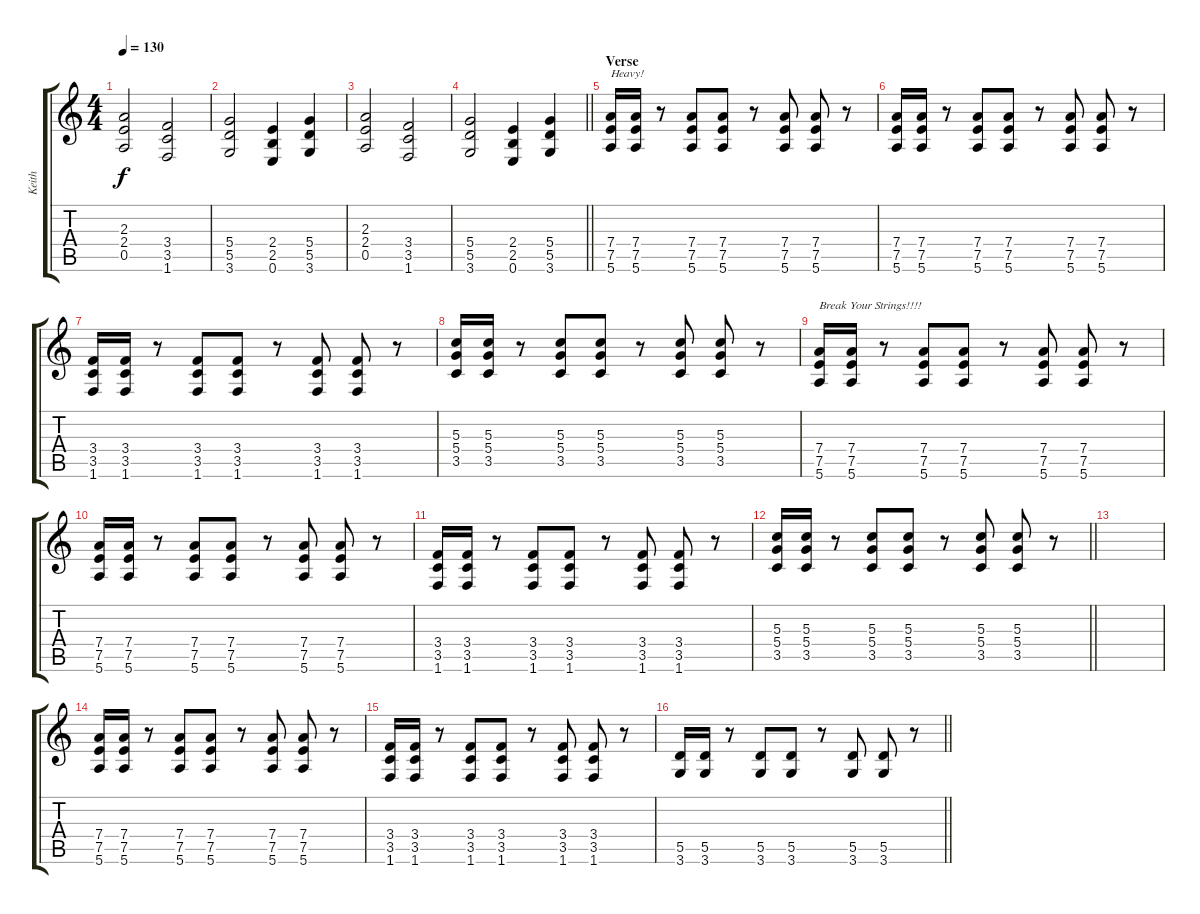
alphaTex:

\track ("Keith" "Keith") {instrument distortionguitar}
\staff {score tabs}
\tuning (E4 B3 G3 D3 A2 E2) {hide}
\ts (4 4)
\tempo 130
\clef g2
\ks c
(2.3 2.4 0.5).2{dy f} (3.4 3.5 1.6).2 |
(5.4 5.5 3.6).2 (2.4 2.5 0.6).4 (5.4 5.5 3.6).4 |
(2.3 2.4 0.5).2 (3.4 3.5 1.6).2 |
\barLineRight lightlight
(5.4 5.5 3.6).2 (2.4 2.5 0.6).4 (5.4 5.5 3.6).4 |
\section ("" "Verse")
(7.4 7.5 5.6).16{txt "Heavy!" volume 13} (7.4 7.5 5.6).16 r.8 (7.4 7.5 5.6).8 (7.4 7.5 5.6).8 r.8 (7.4 7.5 5.6).8 (7.4 7.5 5.6).8 r.8 |
(7.4 7.5 5.6).16 (7.4 7.5 5.6).16 r.8 (7.4 7.5 5.6).8 (7.4 7.5 5.6).8 r.8 (7.4 7.5 5.6).8 (7.4 7.5 5.6).8 r.8 |
(3.4 3.5 1.6).16 (3.4 3.5 1.6).16 r.8 (3.4 3.5 1.6).8 (3.4 3.5 1.6).8 r.8 (3.4 3.5 1.6).8 (3.4 3.5 1.6).8 r.8 |
(5.3 5.4 3.5).16 (5.3 5.4 3.5).16 r.8 (5.3 5.4 3.5).8 (5.3 5.4 3.5).8 r.8 (5.3 5.4 3.5).8 (5.3 5.4 3.5).8 r.8 |
(7.4 7.5 5.6).16{txt "Break Your Strings!!!!"} (7.4 7.5 5.6).16 r.8 (7.4 7.5 5.6).8 (7.4 7.5 5.6).8 r.8 (7.4 7.5 5.6).8 (7.4 7.5 5.6).8 r.8 |
(7.4 7.5 5.6).16 (7.4 7.5 5.6).16 r.8 (7.4 7.5 5.6).8 (7.4 7.5 5.6).8 r.8 (7.4 7.5 5.6).8 (7.4 7.5 5.6).8 r.8 |
(3.4 3.5 1.6).16 (3.4 3.5 1.6).16 r.8 (3.4 3.5 1.6).8 (3.4 3.5 1.6).8 r.8 (3.4 3.5 1.6).8 (3.4 3.5 1.6).8 r.8 |
\barLineRight lightlight
(5.3 5.4 3.5).16 (5.3 5.4 3.5).16 r.8 (5.3 5.4 3.5).8 (5.3 5.4 3.5).8 r.8 (5.3 5.4 3.5).8 (5.3 5.4 3.5).8 r.8 |
|
(7.4 7.5 5.6).16 (7.4 7.5 5.6).16 r.8 (7.4 7.5 5.6).8 (7.4 7.5 5.6).8 r.8 (7.4 7.5 5.6).8 (7.4 7.5 5.6).8 r.8 |
(3.4 3.5 1.6).16 (3.4 3.5 1.6).16 r.8 (3.4 3.5 1.6).8 (3.4 3.5 1.6).8 r.8 (3.4 3.5 1.6).8 (3.4 3.5 1.6).8 r.8 |
\barLineRight lightlight
(5.5 3.6).16 (5.5 3.6).16 r.8 (5.5 3.6).8 (5.5 3.6).8 r.8 (5.5 3.6).8 (5.5 3.6).8 r.8
